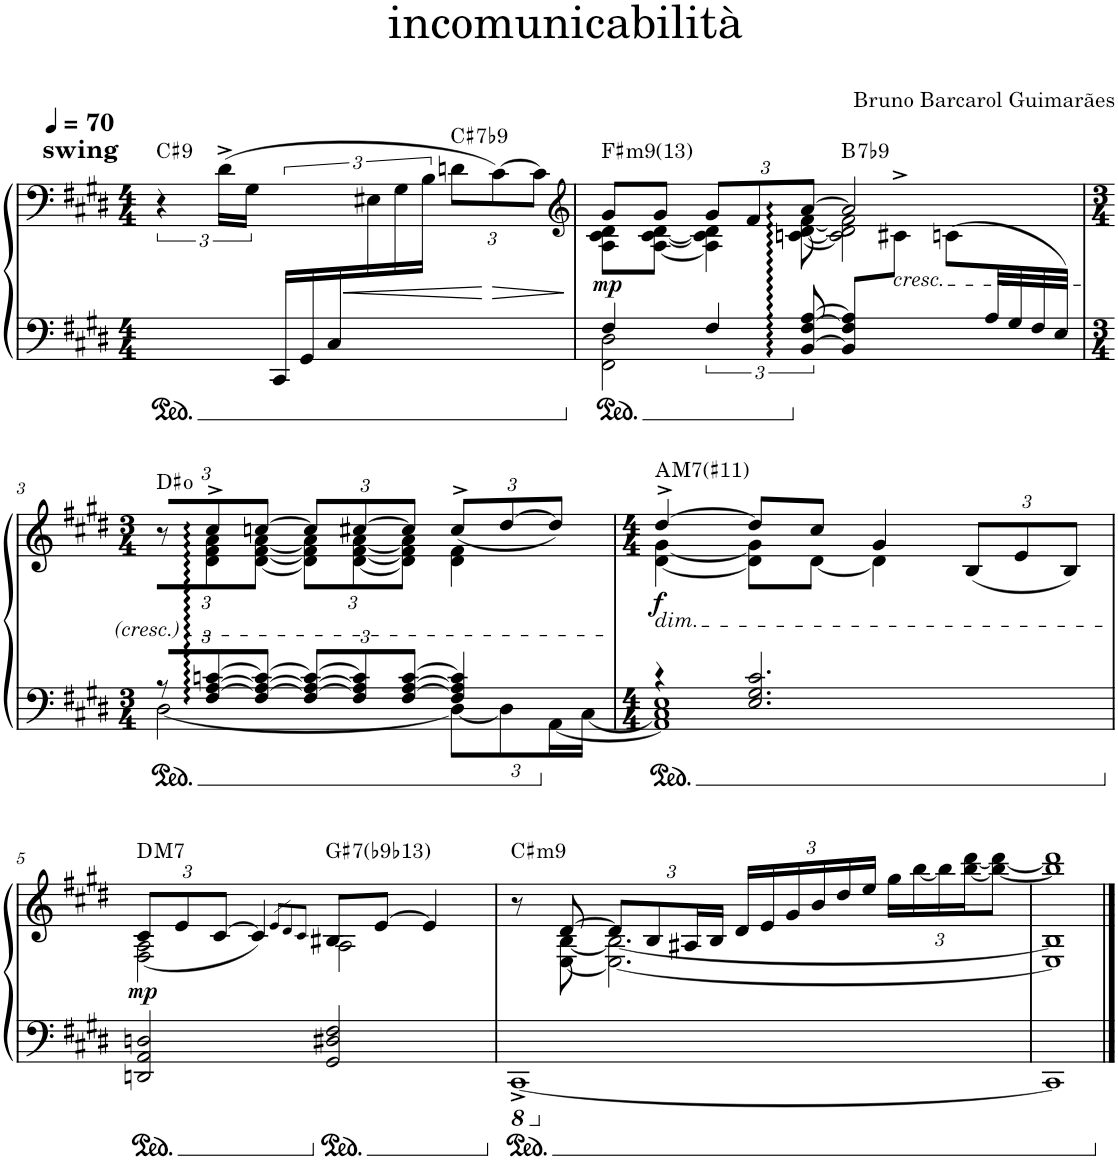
**kern	**kern	**dynam	**harte
*part1	*part1	*part1	*part1
*staff2	*staff1	*staff1/2	*
*I"Piano	*	*	*
*I'Pno.	*	*	*
*clefF4	*clefF4	*	*
*k[f#c#g#d#]	*k[f#c#g#d#]	*	*
*M4/4	*M4/4	*	*
*MM70	*MM70	*	*
=1	=1	=1	=1
*^	*	*	*
!	!	!LO:TX:a:B:t=swing	!	!LO:H:kt=9
4ryy	2ryy	6r	.	C#:9
.	.	(24d#^\LL	.	.
.	.	24G#\JJ	.	.
24CC#/LL	.	8ryy	.	.
24GG#/	.	.	.	.
!	!	!	!LO:HP:b=2	!
24C#/	.	.	<	.
4.ryy	.	24E#X\	.	.
.	.	24G#\	.	.
.	.	24B\JJ	.	.
*	*	*Xbrackettup	*	*
!	!	!	!	!LO:H:kt=7
.	4ryy	12dn\L	.	C#:7(b9)
!	!	!	!LO:HP:n=1:b	!
.	.	[12c#\)	[ >	.
.	.	12c#\J]	.	.
*v	*v	*	*	*
.	.	]	.
=2	=2	=2	=2
*	*clefG2	*	*
*^	*^	*	*
*	*	*	*^	*	*
!	!	!	!	!	!LO:DY:b	!LO:H:kt=m9
4F#/	2FF#\ 2D#\	8g#/L	8A\ 8c#\ 8d#\L	8ryy	mp	F#:min9(13)
*	*	*	*v	*v	*	*
.	.	8g#/J	[8A\ [8c#\ [8d#\J	.	.
6F#/	.	12g#/L	6A\] 6c#\] 6d#\]	.	.
.	.	12f#/	.	.	.
[12BB/:: [12F#/:: [12A/::	.	[12a::/J	[12cn\:: [12d#\:: [12f#\::	.	.
!	!	!	!	!	!LO:H:kt=7
8BB/] 8F#/] 8A/]L	2ryy	2a/]	2c\] 2d#\] 2f#\]	.	B:7(b9)
*	*	*	*^	*	*
!LO:TX:a:i:t=cresc.	!	!	!	!	!	!
4ryy	.	.	.	8c#X^\J	.	.
.	.	.	.	(8cn\L	.	.
32A/LL	.	.	.	8ryy	.	.
32G#/	.	.	.	.	.	.
32F#/	.	.	.	.	.	.
32E/JJJ)	.	.	.	.	.	.
*	*	*v	*v	*v	*	*
!!LO:LB:g=z
=3	=3	=3	=3	=3
*M3/4	*	*M3/4	*	*
*Xbrackettup	*	*	*	*
*	*	*^	*	*
12r	[2D#\	12r	12ryy	.	D#:dim
[12F#/:: [12A/:: [12cn/::	.	12cc#::^/	12d#\:: 12f#\:: 12a\::	.	.
4F#/_ 4A/_ 4c/_	.	[12ccn/J	[4d#\ [4f#\ [4a\	.	.
.	.	12cc/L]	.	.	.
.	.	[12cc#X/	.	.	.
[12F#/ [12A/ [12c/J	.	12cc#/J]	12d#\] 12f#\] 12a\]J	.	.
4F#/] 4A/] 4c/]	12D#\L_	(<12cc#^/L	4d#\ 4f#\	.	.
.	12D#\]	[12dd#/	.	.	.
.	[24AA\L	12dd#/J])	.	.	.
.	[24C#\JJ	.	.	.	.
=4	=4	=4	=4	=4	=4
*M4/4	*	*M4/4	*	*	*
!	!	!LO:TX:b:i:t=dim.	!	!	!
!	!	!	!	!LO:DY:b	!LO:H:kt=M7
4r	1AA] 1C#] 1E	[4dd#^/	[4d#\ [4g#\	f	A:maj7(#11)
2.E/ 2.G#/ 2.c#/	.	8dd#/L]	8d#\] 8g#\]L	.	.
.	.	8cc#/J	[8d#\J	.	.
.	.	4g#/	4d#\]	.	.
.	.	(12B/L	4ryy	.	.
.	.	12e/	.	.	.
.	.	12B/J)	.	.	.
*v	*v	*	*	*	*
!!LO:LB:g=z	!!
=5	=5	=5	=5	=5
!	!	!	!LO:DY:b	!LO:H:kt=M7
2DDn/ 2AA/ 2Dn/	12c#/L	2F#\ 2A\	mp	D:maj7
.	12e/	.	.	.
.	[12c#/J	.	.	.
.	(4c#/]	.	.	.
.	8qe/L	.	.	.
.	8qd#/	.	.	.
.	8qc#/J	.	.	.
!	!	!	!	!LO:H:kt=7
2GG#/ 2D#X/ 2F#/	8B#X/L	2A\	.	G#:7(b9,b13)
.	[8e/J	.	.	.
.	4e/]	.	.	.
=6	=6	=6	=6	=6
*8ba	*	*	*	*
!	!	!	!	!LO:H:kt=m9
[1CCC#^	8r	8ryy	.	C#:min9
.	[8d#/	[8E\ [8B\	.	.
.	12d#/L]	2.E\_ 2.B\_	.	.
.	12B/	.	.	.
.	24A#X/L	.	.	.
.	24B/JJ	.	.	.
.	24d#/LL	.	.	.
.	24e/	.	.	.
.	24g#/	.	.	.
.	24b/	.	.	.
.	24dd#/	.	.	.
.	24ee/JJ	.	.	.
.	24gg#\LL	.	.	.
.	[24bb\	.	.	.
.	24bb\]	.	.	.
.	[24bb\ [24ddd#\J	.	.	.
.	12bb\_ 12ddd#\_J	.	.	.
=7	=7	=7	=7	=7
*X8ba	*	*	*	*
*	*ped	*	*	*
1CC#]	1bb] 1ddd#]	1E] 1B]	.	.
*Xped	*	*	*	*
*	*v	*v	*	*
==	==	==	==
*-	*-	*-	*-
